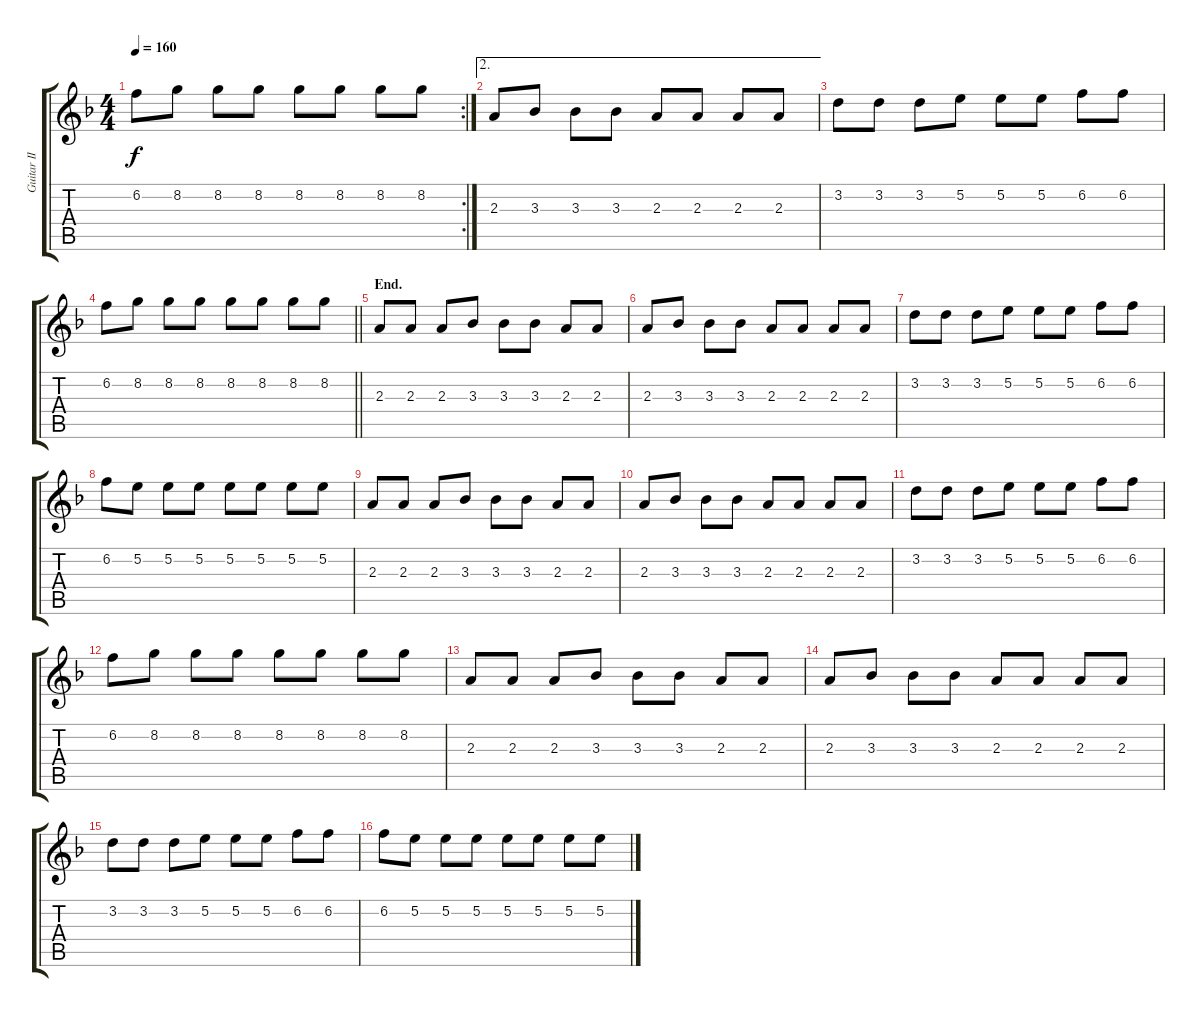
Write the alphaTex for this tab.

\track ("Guitar II" "Guitar II") {instrument distortionguitar}
\staff {score tabs}
\tuning (E4 B3 G3 D3 A2 D2) {hide}
\rc 2
\ts (4 4)
\tempo 160
\clef g2
\ks dminor
6.2.8{dy f} 8.2.8 8.2.8 8.2.8 8.2.8 8.2.8 8.2.8 8.2.8 |
\ae 2
2.3.8 3.3.8 3.3.8 3.3.8 2.3.8 2.3.8 2.3.8 2.3.8 |
3.2.8 3.2.8 3.2.8 5.2.8 5.2.8 5.2.8 6.2.8 6.2.8 |
\barLineRight lightlight
6.2.8 8.2.8 8.2.8 8.2.8 8.2.8 8.2.8 8.2.8 8.2.8 |
\section ("" "End.")
2.3.8 2.3.8 2.3.8 3.3.8 3.3.8 3.3.8 2.3.8 2.3.8 |
2.3.8 3.3.8 3.3.8 3.3.8 2.3.8 2.3.8 2.3.8 2.3.8 |
3.2.8 3.2.8 3.2.8 5.2.8 5.2.8 5.2.8 6.2.8 6.2.8 |
6.2.8 5.2.8 5.2.8 5.2.8 5.2.8 5.2.8 5.2.8 5.2.8 |
2.3.8 2.3.8 2.3.8 3.3.8 3.3.8 3.3.8 2.3.8 2.3.8 |
2.3.8 3.3.8 3.3.8 3.3.8 2.3.8 2.3.8 2.3.8 2.3.8 |
3.2.8 3.2.8 3.2.8 5.2.8 5.2.8 5.2.8 6.2.8 6.2.8 |
6.2.8 8.2.8 8.2.8 8.2.8 8.2.8 8.2.8 8.2.8 8.2.8 |
2.3.8 2.3.8 2.3.8 3.3.8 3.3.8 3.3.8 2.3.8 2.3.8 |
2.3.8 3.3.8 3.3.8 3.3.8 2.3.8 2.3.8 2.3.8 2.3.8 |
3.2.8 3.2.8 3.2.8 5.2.8 5.2.8 5.2.8 6.2.8 6.2.8 |
6.2.8 5.2.8 5.2.8 5.2.8 5.2.8 5.2.8 5.2.8 5.2.8
